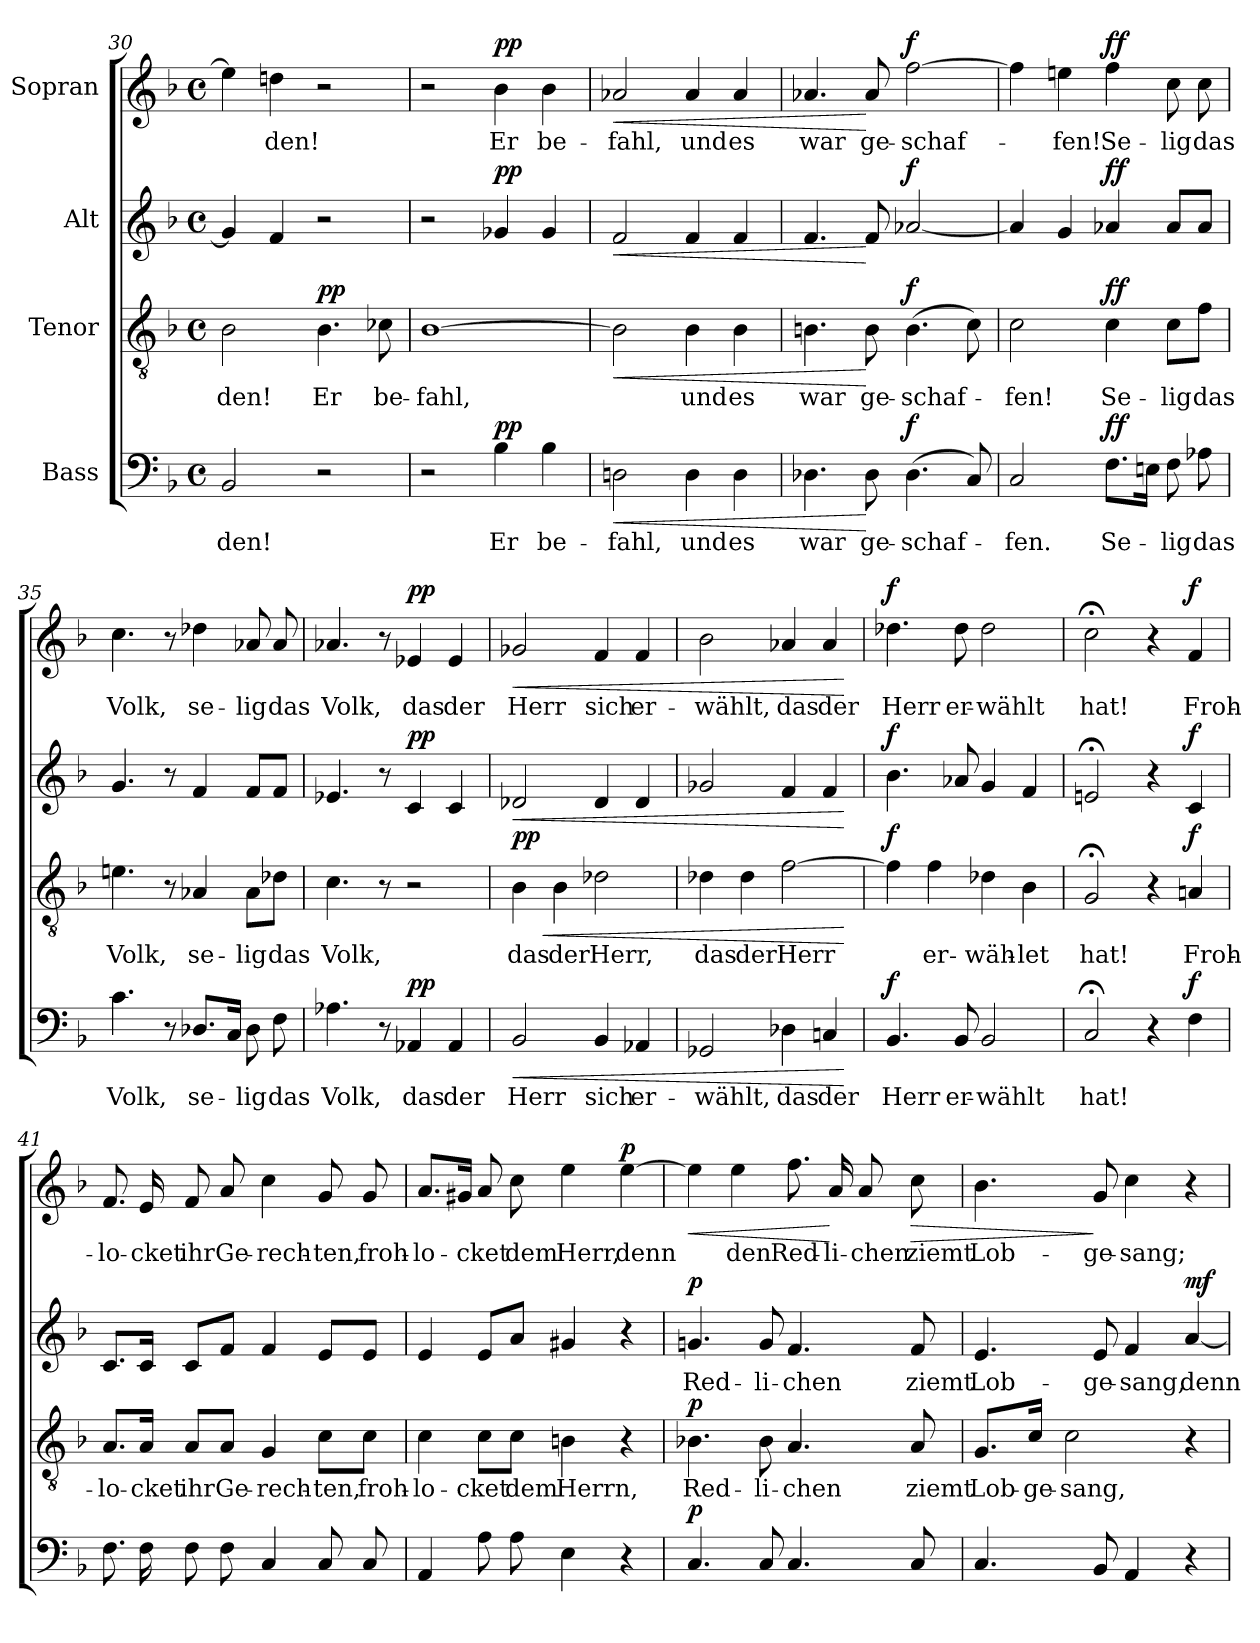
**kern	**text	**dynam	**kern	**text	**dynam	**kern	**text	**dynam	**kern	**text	**dynam
*part4	*part4	*part4	*part3	*part3	*part3	*part2	*part2	*part2	*part1	*part1	*part1
*staff4	*staff4	*staff4	*staff3	*staff3	*staff3	*staff2	*staff2	*staff2	*staff1	*staff1	*staff1
*I"Bass	*	*	*I"Tenor	*	*	*I"Alt	*	*	*I"Sopran	*	*
*clefF4	*	*	*clefGv2	*	*	*clefG2	*	*	*clefG2	*	*
*k[b-]	*	*	*k[b-]	*	*	*k[b-]	*	*	*k[b-]	*	*
*F:	*	*	*F:	*	*	*F:	*	*	*F:	*	*
*M4/4	*	*	*M4/4	*	*	*M4/4	*	*	*M4/4	*	*
*met(c)	*	*	*met(c)	*	*	*met(c)	*	*	*met(c)	*	*
=30	=30	=30	=30	=30	=30	=30	=30	=30	=30	=30	=30
2BB-/	-den!	.	2B-\	-den!	.	4g-/]	.	.	4ee-\]	.	.
.	.	.	.	.	.	4f/	.	.	4ddn\	-den!	.
!	!	!	!	!	!LO:DY:a	!	!	!	!	!	!
2r	.	.	4.B-\	Er	pp	2r	.	.	2r	.	.
.	.	.	8c-X\	be-	.	.	.	.	.	.	.
!!LO:LB:g=z
=31	=31	=31	=31	=31	=31	=31	=31	=31	=31	=31	=31
2r	.	.	[1B-	-fahl,	.	2r	.	.	2r	.	.
!	!	!LO:DY:a	!	!	!	!	!	!LO:DY:a	!	!	!LO:DY:a
4B-\	Er	pp	.	.	.	4g-X/	.	pp	4b-\	Er	pp
4B-\	be-	.	.	.	.	4g-/	.	.	4b-\	be-	.
=32	=32	=32	=32	=32	=32	=32	=32	=32	=32	=32	=32
!	!	!LO:HP:b	!	!	!LO:HP:b	!	!	!LO:HP:b	!	!	!LO:HP:b
2Dn\	-fahl,	<	2B-\]	.	<	2f/	.	<	2a-X/	-fahl,	<
4D\	und	.	4B-\	und	.	4f/	.	.	4a-/	und	.
4D\	es	.	4B-\	es	.	4f/	.	.	4a-/	es	.
=33	=33	=33	=33	=33	=33	=33	=33	=33	=33	=33	=33
4.D-X\	war	.	4.Bn\	war	.	4.f/	.	.	4.a-X/	war	.
8D-\	ge-	[	8B\	ge-	[	8f/	.	[	8a-/	ge-	[
!	!	!LO:DY:a	!	!	!LO:DY:a	!	!	!LO:DY:a	!	!	!LO:DY:a
(>4.D-\	-schaf-	f	(>4.B\	-schaf-	f	[2a-X/	.	f	[2ff\	-schaf-	f
8C/)	.	.	8c\)	.	.	.	.	.	.	.	.
=34	=34	=34	=34	=34	=34	=34	=34	=34	=34	=34	=34
2C/	-fen.	.	2c\	-fen!	.	4a-/]	.	.	4ff\]	.	.
.	.	.	.	.	.	4g/	.	.	4een\	-fen!	.
!	!	!LO:DY:a	!	!	!LO:DY:a	!	!	!LO:DY:a	!	!	!LO:DY:a
8.F\L	Se-	ff	4c\	Se-	ff	4a-X/	.	ff	4ff\	Se-	ff
16En\Jk	.	.	.	.	.	.	.	.	.	.	.
8F\	-lig	.	8c\L	-lig	.	8a-/L	.	.	8cc\	-lig	.
8A-X\	das	.	8f\J	das	.	8a-/J	.	.	8cc\	das	.
=35	=35	=35	=35	=35	=35	=35	=35	=35	=35	=35	=35
4.c\	Volk,	.	4.en\	Volk,	.	4.g/	.	.	4.cc\	Volk,	.
8r	.	.	8r	.	.	8r	.	.	8r	.	.
8.D-X/L	se-	.	4A-X/	se-	.	4f/	.	.	4dd-X\	se-	.
16C/Jk	.	.	.	.	.	.	.	.	.	.	.
8D-\	-lig	.	8A-\L	-lig	.	8f/L	.	.	8a-X/	-lig	.
8F\	das	.	8d-X\J	das	.	8f/J	.	.	8a-/	das	.
=36	=36	=36	=36	=36	=36	=36	=36	=36	=36	=36	=36
4.A-X\	Volk,	.	4.c\	Volk,	.	4.e-X/	.	.	4.a-X/	Volk,	.
8r	.	.	8r	.	.	8r	.	.	8r	.	.
!	!	!LO:DY:a	!	!	!	!	!	!LO:DY:a	!	!	!LO:DY:a
4AA-X/	das	pp	2r	.	.	4c/	.	pp	4e-X/	das	pp
4AA-/	der	.	.	.	.	4c/	.	.	4e-/	der	.
!!LO:PB:g=z
=37	=37	=37	=37	=37	=37	=37	=37	=37	=37	=37	=37
!	!	!LO:HP:b	!	!	!LO:HP:b	!	!	!LO:HP:b	!	!	!LO:HP:b
!	!	!	!	!	!LO:DY:n=1:a	!	!	!	!	!	!
2BB-/	Herr	<	4B-\	das	< pp	2d-X/	.	<	2g-X/	Herr	<
.	.	.	4B-\	der	.	.	.	.	.	.	.
4BB-/	sich	.	2d-X\	Herr,	.	4d-/	.	.	4f/	sich	.
4AA-X/	er-	.	.	.	.	4d-/	.	.	4f/	er-	.
=38	=38	=38	=38	=38	=38	=38	=38	=38	=38	=38	=38
2GG-X/	-wählt,	.	4d-X\	das	.	2g-X/	.	.	2b-\	-wählt,	.
.	.	.	4d-\	der	.	.	.	.	.	.	.
4D-X\	das	.	[2f\	Herr	.	4f/	.	.	4a-X/	das	.
4Cn/	der	.	.	.	.	4f/	.	.	4a-/	der	.
.	.	[	.	.	[	.	.	[	.	.	[
=39	=39	=39	=39	=39	=39	=39	=39	=39	=39	=39	=39
!	!	!LO:DY:a	!	!	!LO:DY:a	!	!	!LO:DY:a	!	!	!LO:DY:a
4.BB-/	Herr	f	4f\]	.	f	4.b-\	.	f	4.dd-X\	Herr	f
.	.	.	4f\	er-	.	.	.	.	.	.	.
8BB-/	er-	.	.	.	.	8a-X/	.	.	8dd-\	er-	.
2BB-/	-wählt	.	4d-X\	-wäh-	.	4g/	.	.	2dd-\	-wählt	.
.	.	.	4B-\	-let	.	4f/	.	.	.	.	.
=40	=40	=40	=40	=40	=40	=40	=40	=40	=40	=40	=40
2C;</	hat!	.	2G;</	hat!	.	2en;</	.	.	2cc;<\	hat!	.
4r	.	.	4r	.	.	4r	.	.	4r	.	.
!	!	!LO:DY:a	!	!	!LO:DY:a	!	!	!LO:DY:a	!	!	!LO:DY:a
4F\	.	f	4An/	Froh-	f	4c/	.	f	4f/	Froh-	f
=41	=41	=41	=41	=41	=41	=41	=41	=41	=41	=41	=41
8.F\	.	.	8.A/L	-lo-	.	8.c/L	.	.	8.f/	-lo-	.
16F\	.	.	16A/Jk	-cket	.	16c/Jk	.	.	16e/	-cket	.
8F\	.	.	8A/L	ihr	.	8c/L	.	.	8f/	ihr	.
8F\	.	.	8A/J	Ge-	.	8f/J	.	.	8a/	Ge-	.
4C/	.	.	4G/	-rech-	.	4f/	.	.	4cc\	-rech-	.
8C/	.	.	8c\L	-ten,	.	8e/L	.	.	8g/	-ten,	.
8C/	.	.	8c\J	froh-	.	8e/J	.	.	8g/	froh-	.
!!LO:LB:g=z
=42	=42	=42	=42	=42	=42	=42	=42	=42	=42	=42	=42
4AA/	.	.	4c\	-lo-	.	4e/	.	.	8.a/L	-lo-	.
.	.	.	.	.	.	.	.	.	16g#X/Jk	.	.
8A\	.	.	8c\L	-cket	.	8e/L	.	.	8a/	-cket	.
8A\	.	.	8c\J	dem	.	8a/J	.	.	8cc\	dem	.
4E\	.	.	4Bn\	Herrn,	.	4g#X/	.	.	4ee\	Herr,	.
!	!	!	!	!	!	!	!	!	!	!	!LO:DY:a
4r	.	.	4r	.	.	4r	.	.	[4ee\	denn	p
=43	=43	=43	=43	=43	=43	=43	=43	=43	=43	=43	=43
!	!	!LO:DY:a	!	!	!LO:DY:a	!	!	!LO:DY:a	!	!	!LO:HP:b
4.C/	.	p	4.B-X\	Red-	p	4.gn/	Red-	p	4ee\]	.	<
.	.	.	.	.	.	.	.	.	4ee\	den	.
8C/	.	.	8B-\	-li-	.	8g/	-li-	.	.	.	.
4.C/	.	.	4.A/	-chen	.	4.f/	-chen	.	8.ff\	Red-	.
.	.	.	.	.	.	.	.	.	16a/	-li-	[
.	.	.	.	.	.	.	.	.	8a/	-chen	.
!	!	!	!	!	!	!	!	!	!	!	!LO:HP:b
8C/	.	.	8A/	ziemt	.	8f/	ziemt	.	8cc\	ziemt	>
=44	=44	=44	=44	=44	=44	=44	=44	=44	=44	=44	=44
4.C/	.	.	8.G/L	Lob-	.	4.e/	Lob-	.	4.b-\	Lob-	.
.	.	.	16c/Jk	-ge-	.	.	.	.	.	.	.
.	.	.	2c\	-sang,	.	.	.	.	.	.	.
8BB-/	.	.	.	.	.	8e/	-ge-	.	8g/	-ge-	]
4AA/	.	.	.	.	.	4f/	-sang,	.	4cc\	-sang;	.
!	!	!	!	!	!	!	!	!LO:DY:a	!	!	!
4r	.	.	4r	.	.	[4a/	denn	mf	4r	.	.
=	=	=	=	=	=	=	=	=	=	=	=
*-	*-	*-	*-	*-	*-	*-	*-	*-	*-	*-	*-
